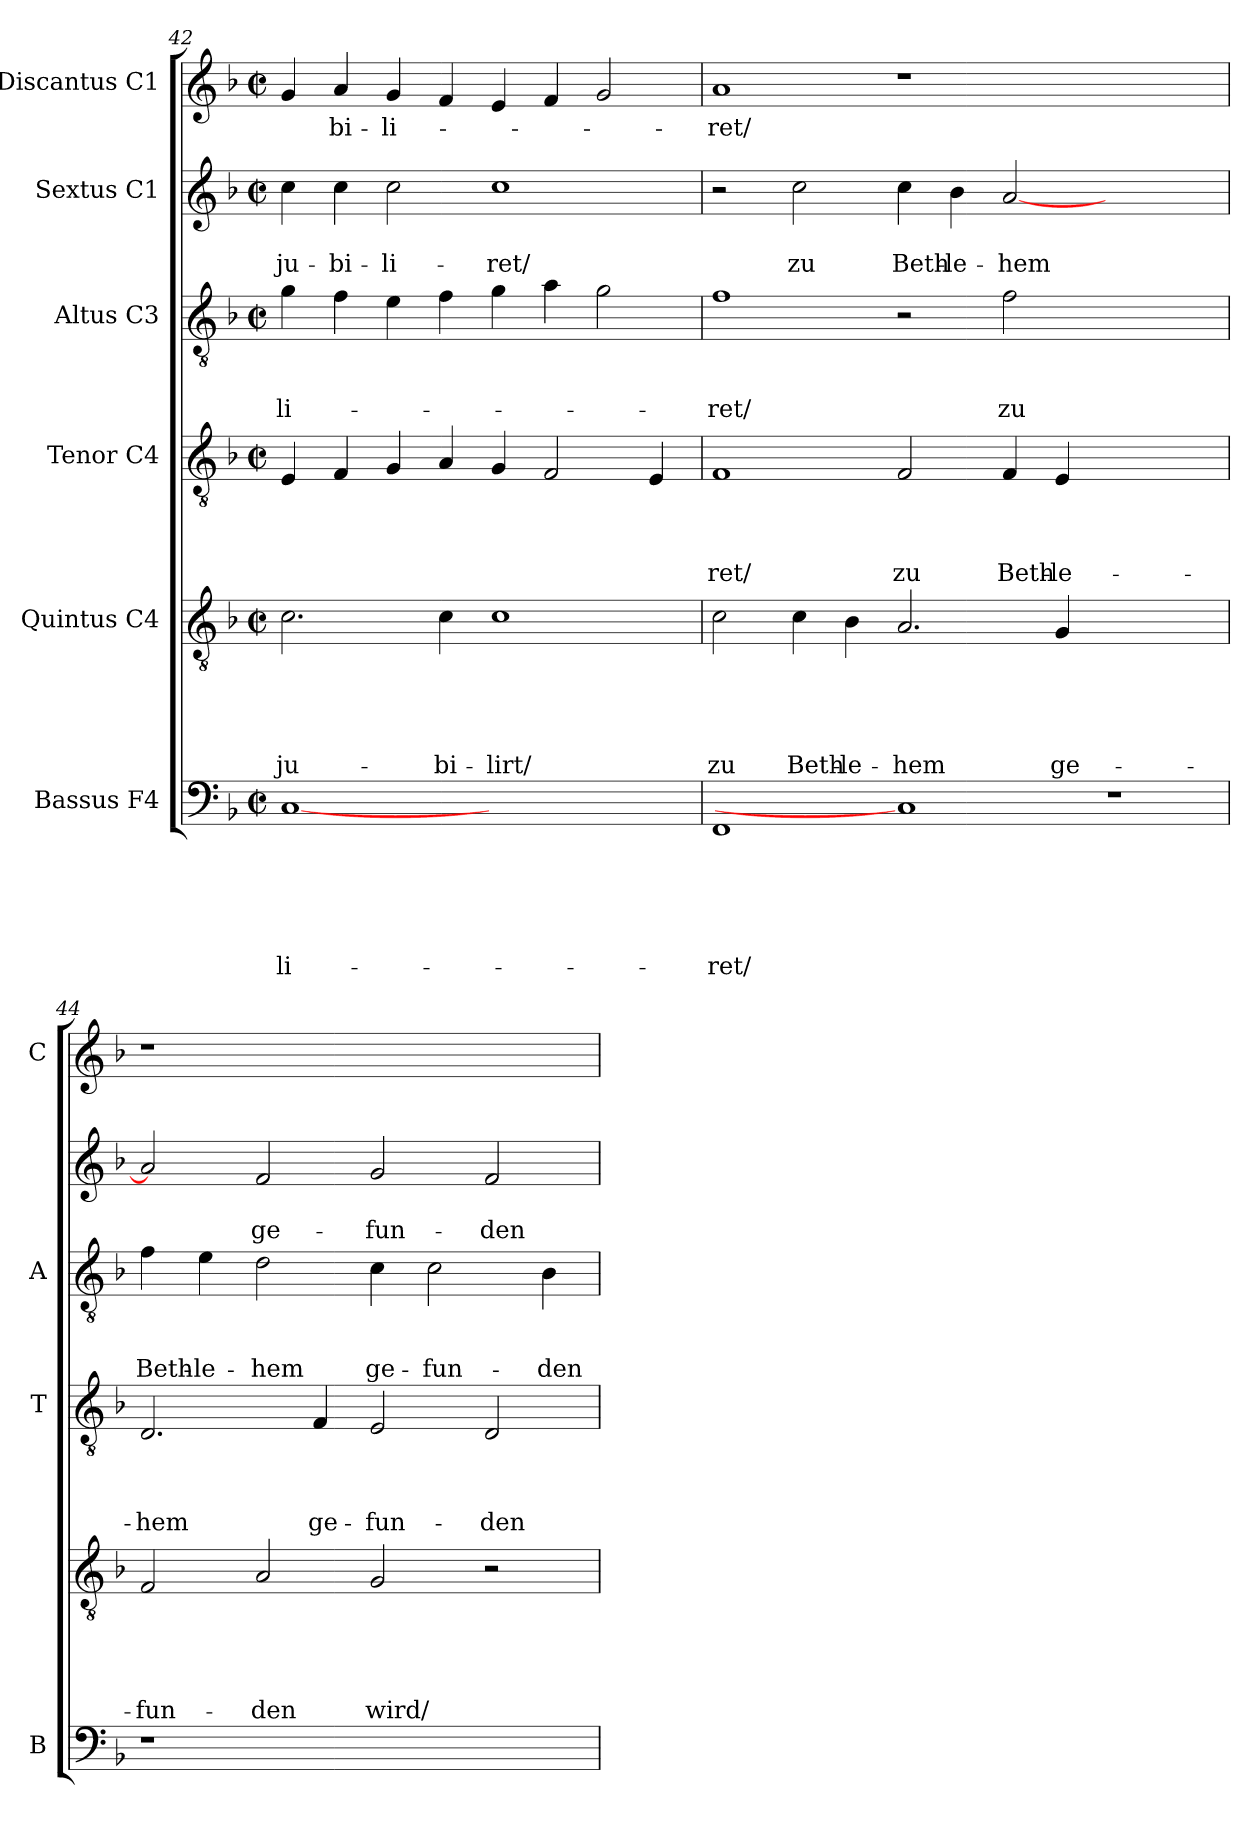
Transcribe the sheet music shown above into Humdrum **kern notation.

**kern	**text	**text	**text	**text	**text	**text	**kern	**text	**text	**text	**text	**text	**kern	**text	**text	**text	**text	**kern	**text	**text	**text	**kern	**text	**text	**kern	**text
*part6	*part6	*part6	*part6	*part6	*part6	*part6	*part5	*part5	*part5	*part5	*part5	*part5	*part4	*part4	*part4	*part4	*part4	*part3	*part3	*part3	*part3	*part2	*part2	*part2	*part1	*part1
*staff6	*staff6	*staff6	*staff6	*staff6	*staff6	*staff6	*staff5	*staff5	*staff5	*staff5	*staff5	*staff5	*staff4	*staff4	*staff4	*staff4	*staff4	*staff3	*staff3	*staff3	*staff3	*staff2	*staff2	*staff2	*staff1	*staff1
*I"Bassus F4	*	*	*	*	*	*	*I"Quintus C4	*	*	*	*	*	*I"Tenor C4	*	*	*	*	*I"Altus C3	*	*	*	*I"Sextus C1	*	*	*I"Discantus C1	*
*I'B	*	*	*	*	*	*	*	*	*	*	*	*	*I'T	*	*	*	*	*I'A	*	*	*	*	*	*	*I'C	*
*clefF4	*	*	*	*	*	*	*clefGv2	*	*	*	*	*	*clefGv2	*	*	*	*	*clefGv2	*	*	*	*clefG2	*	*	*clefG2	*
*k[b-]	*	*	*	*	*	*	*k[b-]	*	*	*	*	*	*k[b-]	*	*	*	*	*k[b-]	*	*	*	*k[b-]	*	*	*k[b-]	*
*F:	*	*	*	*	*	*	*F:	*	*	*	*	*	*F:	*	*	*	*	*F:	*	*	*	*F:	*	*	*F:	*
*M2/2	*	*	*	*	*	*	*M2/2	*	*	*	*	*	*M2/2	*	*	*	*	*M2/2	*	*	*	*M2/2	*	*	*M2/2	*
*met(c|)	*	*	*	*	*	*	*met(c|)	*	*	*	*	*	*met(c|)	*	*	*	*	*met(c|)	*	*	*	*met(c|)	*	*	*met(c|)	*
=42	=42	=42	=42	=42	=42	=42	=42	=42	=42	=42	=42	=42	=42	=42	=42	=42	=42	=42	=42	=42	=42	=42	=42	=42	=42	=42
!	!	!	!	!	!	!LO:LY:b	!	!	!	!	!	!LO:LY:b	!	!	!	!	!	!	!	!	!LO:LY:b	!	!	!LO:LY:b	!	!
[1C	.	.	.	.	.	-li-	2.c\	.	.	.	.	ju-	4E/	.	.	.	.	4g\	.	.	-li-	4cc\	.	ju-	4g/	.
!	!	!	!	!	!	!	!	!	!	!	!	!	!	!	!	!	!	!	!	!	!	!	!	!LO:LY:b	!	!LO:LY:b
.	.	.	.	.	.	.	.	.	.	.	.	.	4F/	.	.	.	.	4f\	.	.	.	4cc\	.	-bi-	4a/	-bi-
!	!	!	!	!	!	!	!	!	!	!	!	!	!	!	!	!	!	!	!	!	!	!	!	!LO:LY:b	!	!LO:LY:b
.	.	.	.	.	.	.	.	.	.	.	.	.	4G/	.	.	.	.	4e\	.	.	.	2cc\	.	-li-	4g/	-li-
!	!	!	!	!	!	!	!	!	!	!	!	!LO:LY:b	!	!	!	!	!	!	!	!	!	!	!	!	!	!
.	.	.	.	.	.	.	4c\	.	.	.	.	-bi-	4A/	.	.	.	.	4f\	.	.	.	.	.	.	4f/	.
!	!	!	!	!	!	!	!	!	!	!	!	!LO:LY:b	!	!	!	!	!	!	!	!	!	!	!	!LO:LY:b	!	!
1ryy	.	.	.	.	.	.	1c	.	.	.	.	-lirt/	4G/	.	.	.	.	4g\	.	.	.	1cc	.	-ret/	4e/	.
.	.	.	.	.	.	.	.	.	.	.	.	.	2F/	.	.	.	.	4a\	.	.	.	.	.	.	4f/	.
.	.	.	.	.	.	.	.	.	.	.	.	.	.	.	.	.	.	2g\	.	.	.	.	.	.	2g/	.
.	.	.	.	.	.	.	.	.	.	.	.	.	4E/	.	.	.	.	.	.	.	.	.	.	.	.	.
=43	=43	=43	=43	=43	=43	=43	=43	=43	=43	=43	=43	=43	=43	=43	=43	=43	=43	=43	=43	=43	=43	=43	=43	=43	=43	=43
!	!	!	!	!	!	!LO:LY:b	!	!	!	!	!	!LO:LY:b	!	!	!	!	!LO:LY:b	!	!	!	!LO:LY:b	!	!	!	!	!LO:LY:b
1FF	.	.	.	.	.	-ret/	2c\	.	.	.	.	zu	1F	.	.	.	-ret/	1f	.	.	-ret/	2r	.	.	1a	-ret/
!	!	!	!	!	!	!	!	!	!	!	!	!LO:LY:b	!	!	!	!	!	!	!	!	!	!	!	!LO:LY:b	!	!
.	.	.	.	.	.	.	4c\	.	.	.	.	Beth-	.	.	.	.	.	.	.	.	.	2cc\	.	zu	.	.
!	!	!	!	!	!	!	!	!	!	!	!	!LO:LY:b	!	!	!	!	!	!	!	!	!	!	!	!	!	!
.	.	.	.	.	.	.	4B-\	.	.	.	.	-le-	.	.	.	.	.	.	.	.	.	.	.	.	.	.
!	!	!	!	!	!	!	!	!	!	!	!	!LO:LY:b	!	!	!	!	!LO:LY:b	!	!	!	!	!	!	!LO:LY:b	!	!
1C]	.	.	.	.	.	.	2.A/	.	.	.	.	-hem	2F/	.	.	.	zu	2r	.	.	.	4cc\	.	Beth-	1r	.
!	!	!	!	!	!	!	!	!	!	!	!	!	!	!	!	!	!	!	!	!	!	!	!	!LO:LY:b	!	!
.	.	.	.	.	.	.	.	.	.	.	.	.	.	.	.	.	.	.	.	.	.	4b-\	.	-le-	.	.
!	!	!	!	!	!	!	!	!	!	!	!	!	!	!	!	!	!LO:LY:b	!	!	!	!LO:LY:b	!	!	!LO:LY:b	!	!
.	.	.	.	.	.	.	.	.	.	.	.	.	4F/	.	.	.	Beth-	2f\	.	.	zu	[2a/	.	-hem	.	.
!	!	!	!	!	!	!	!	!	!	!	!	!LO:LY:b	!	!	!	!	!LO:LY:b	!	!	!	!	!	!	!	!	!
.	.	.	.	.	.	.	4G/	.	.	.	.	ge-	4E/	.	.	.	-le-	.	.	.	.	.	.	.	.	.
1r	.	.	.	.	.	.	1ryy	.	.	.	.	.	1ryy	.	.	.	.	1ryy	.	.	.	1ryy	.	.	1ryy	.
!!LO:LB:g=z
=44	=44	=44	=44	=44	=44	=44	=44	=44	=44	=44	=44	=44	=44	=44	=44	=44	=44	=44	=44	=44	=44	=44	=44	=44	=44	=44
!	!	!	!	!	!	!	!	!	!	!	!	!LO:LY:b	!	!	!	!	!LO:LY:b	!	!	!	!LO:LY:b	!	!	!	!	!
1r	.	.	.	.	.	.	2F/	.	.	.	.	-fun-	2.D/	.	.	.	-hem	4f\	.	.	Beth-	2a/]	.	.	1r	.
!	!	!	!	!	!	!	!	!	!	!	!	!	!	!	!	!	!	!	!	!	!LO:LY:b	!	!	!	!	!
.	.	.	.	.	.	.	.	.	.	.	.	.	.	.	.	.	.	4e\	.	.	-le-	.	.	.	.	.
!	!	!	!	!	!	!	!	!	!	!	!	!LO:LY:b	!	!	!	!	!	!	!	!	!LO:LY:b	!	!	!LO:LY:b	!	!
.	.	.	.	.	.	.	2A/	.	.	.	.	-den	.	.	.	.	.	2d\	.	.	-hem	2f/	.	ge-	.	.
!	!	!	!	!	!	!	!	!	!	!	!	!	!	!	!	!	!LO:LY:b	!	!	!	!	!	!	!	!	!
.	.	.	.	.	.	.	.	.	.	.	.	.	4F/	.	.	.	ge-	.	.	.	.	.	.	.	.	.
!	!	!	!	!	!	!	!	!	!	!	!	!LO:LY:b	!	!	!	!	!LO:LY:b	!	!	!	!LO:LY:b	!	!	!LO:LY:b	!	!
1ryy	.	.	.	.	.	.	2G/	.	.	.	.	wird/	2E/	.	.	.	-fun-	4c\	.	.	ge-	2g/	.	-fun-	1ryy	.
!	!	!	!	!	!	!	!	!	!	!	!	!	!	!	!	!	!	!	!	!	!LO:LY:b	!	!	!	!	!
.	.	.	.	.	.	.	.	.	.	.	.	.	.	.	.	.	.	2c\	.	.	-fun-	.	.	.	.	.
!	!	!	!	!	!	!	!	!	!	!	!	!	!	!	!	!	!LO:LY:b	!	!	!	!	!	!	!LO:LY:b	!	!
.	.	.	.	.	.	.	2r	.	.	.	.	.	2D/	.	.	.	-den	.	.	.	.	2f/	.	-den	.	.
!	!	!	!	!	!	!	!	!	!	!	!	!	!	!	!	!	!	!	!	!	!LO:LY:b	!	!	!	!	!
.	.	.	.	.	.	.	.	.	.	.	.	.	.	.	.	.	.	4B-\	.	.	-den	.	.	.	.	.
=	=	=	=	=	=	=	=	=	=	=	=	=	=	=	=	=	=	=	=	=	=	=	=	=	=	=
*-	*-	*-	*-	*-	*-	*-	*-	*-	*-	*-	*-	*-	*-	*-	*-	*-	*-	*-	*-	*-	*-	*-	*-	*-	*-	*-
